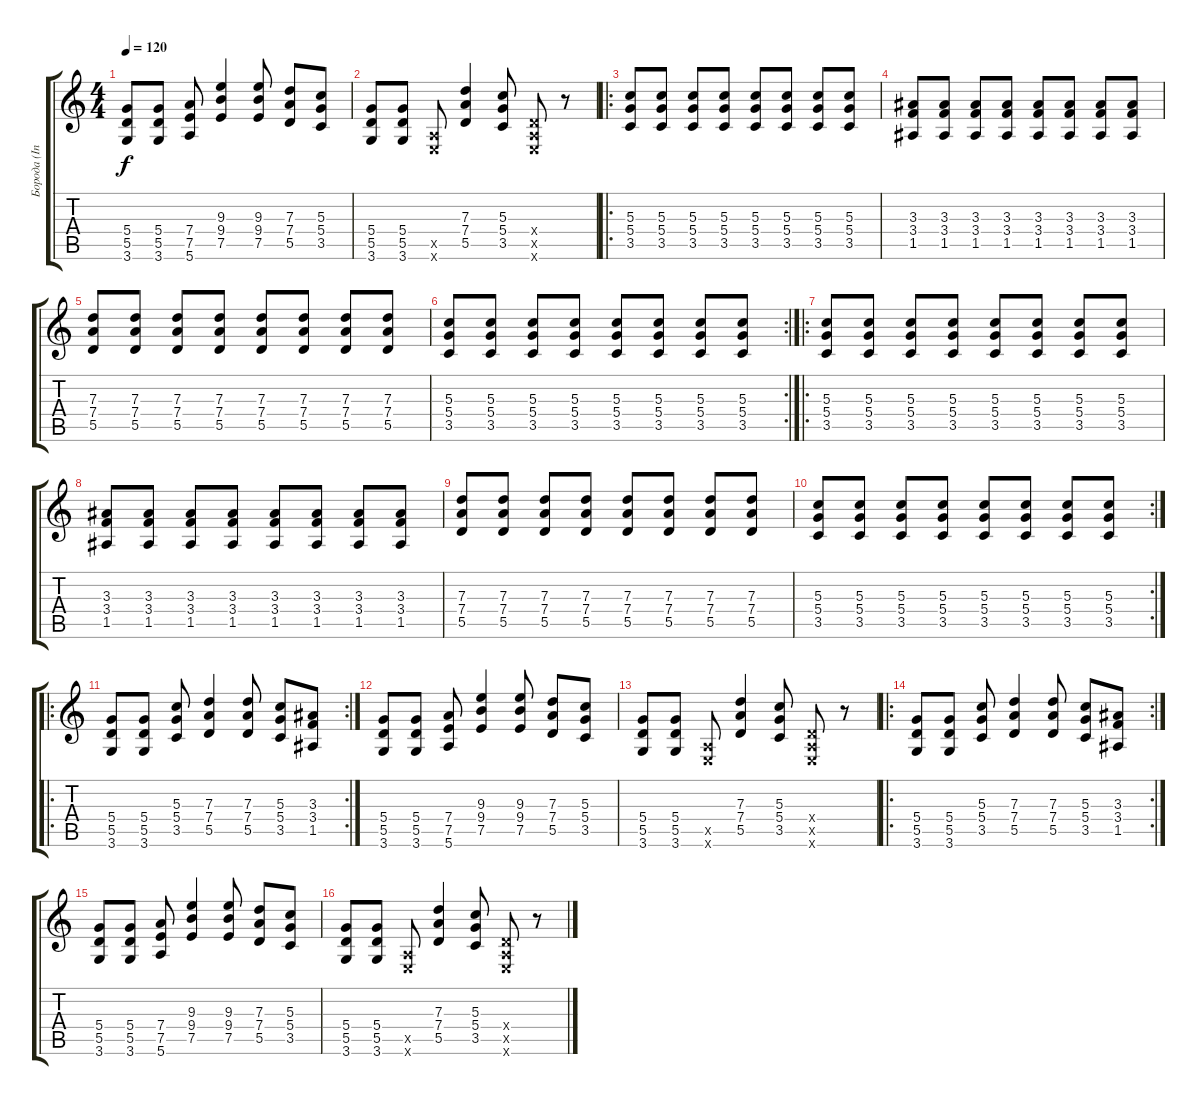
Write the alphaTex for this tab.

\track ("Борода (Intro)" "Борода (In") {solo instrument overdrivenguitar}
\staff {score tabs}
\tuning (E4 B3 G3 D3 A2 E2) {hide}
\ts (4 4)
\tempo 120
\clef g2
\ks c
(5.4 5.5 3.6).8{dy f} (5.4 5.5 3.6).8 (7.4 7.5 5.6).8 (9.3 9.4 7.5).4 (9.3 9.4 7.5).8 (7.3 7.4 5.5).8 (5.3 5.4 3.5).8 |
(5.4 5.5 3.6).8 (5.4 5.5 3.6).8 (0.5{x} 0.6{x}).8 (7.3 7.4 5.5).4 (5.3 5.4 3.5).8 (0.4{x} 0.5{x} 0.6{x}).8 r.8 |
\ro
(5.3 5.4 3.5).8 (5.3 5.4 3.5).8 (5.3 5.4 3.5).8 (5.3 5.4 3.5).8 (5.3 5.4 3.5).8 (5.3 5.4 3.5).8 (5.3 5.4 3.5).8 (5.3 5.4 3.5).8 |
(3.3 3.4 1.5).8 (3.3 3.4 1.5).8 (3.3 3.4 1.5).8 (3.3 3.4 1.5).8 (3.3 3.4 1.5).8 (3.3 3.4 1.5).8 (3.3 3.4 1.5).8 (3.3 3.4 1.5).8 |
(7.3 7.4 5.5).8 (7.3 7.4 5.5).8 (7.3 7.4 5.5).8 (7.3 7.4 5.5).8 (7.3 7.4 5.5).8 (7.3 7.4 5.5).8 (7.3 7.4 5.5).8 (7.3 7.4 5.5).8 |
\rc 2
(5.3 5.4 3.5).8 (5.3 5.4 3.5).8 (5.3 5.4 3.5).8 (5.3 5.4 3.5).8 (5.3 5.4 3.5).8 (5.3 5.4 3.5).8 (5.3 5.4 3.5).8 (5.3 5.4 3.5).8 |
\ro
(5.3 5.4 3.5).8 (5.3 5.4 3.5).8 (5.3 5.4 3.5).8 (5.3 5.4 3.5).8 (5.3 5.4 3.5).8 (5.3 5.4 3.5).8 (5.3 5.4 3.5).8 (5.3 5.4 3.5).8 |
(3.3 3.4 1.5).8 (3.3 3.4 1.5).8 (3.3 3.4 1.5).8 (3.3 3.4 1.5).8 (3.3 3.4 1.5).8 (3.3 3.4 1.5).8 (3.3 3.4 1.5).8 (3.3 3.4 1.5).8 |
(7.3 7.4 5.5).8 (7.3 7.4 5.5).8 (7.3 7.4 5.5).8 (7.3 7.4 5.5).8 (7.3 7.4 5.5).8 (7.3 7.4 5.5).8 (7.3 7.4 5.5).8 (7.3 7.4 5.5).8 |
\rc 2
(5.3 5.4 3.5).8 (5.3 5.4 3.5).8 (5.3 5.4 3.5).8 (5.3 5.4 3.5).8 (5.3 5.4 3.5).8 (5.3 5.4 3.5).8 (5.3 5.4 3.5).8 (5.3 5.4 3.5).8 |
\ro
\rc 2
(5.4 5.5 3.6).8 (5.4 5.5 3.6).8 (5.3 5.4 3.5).8 (7.3 7.4 5.5).4 (7.3 7.4 5.5).8 (5.3 5.4 3.5).8 (3.3 3.4 1.5).8 |
(5.4 5.5 3.6).8 (5.4 5.5 3.6).8 (7.4 7.5 5.6).8 (9.3 9.4 7.5).4 (9.3 9.4 7.5).8 (7.3 7.4 5.5).8 (5.3 5.4 3.5).8 |
(5.4 5.5 3.6).8 (5.4 5.5 3.6).8 (0.5{x} 0.6{x}).8 (7.3 7.4 5.5).4 (5.3 5.4 3.5).8 (0.4{x} 0.5{x} 0.6{x}).8 r.8 |
\ro
\rc 2
(5.4 5.5 3.6).8 (5.4 5.5 3.6).8 (5.3 5.4 3.5).8 (7.3 7.4 5.5).4 (7.3 7.4 5.5).8 (5.3 5.4 3.5).8 (3.3 3.4 1.5).8 |
(5.4 5.5 3.6).8 (5.4 5.5 3.6).8 (7.4 7.5 5.6).8 (9.3 9.4 7.5).4 (9.3 9.4 7.5).8 (7.3 7.4 5.5).8 (5.3 5.4 3.5).8 |
(5.4 5.5 3.6).8 (5.4 5.5 3.6).8 (0.5{x} 0.6{x}).8 (7.3 7.4 5.5).4 (5.3 5.4 3.5).8 (0.4{x} 0.5{x} 0.6{x}).8 r.8
